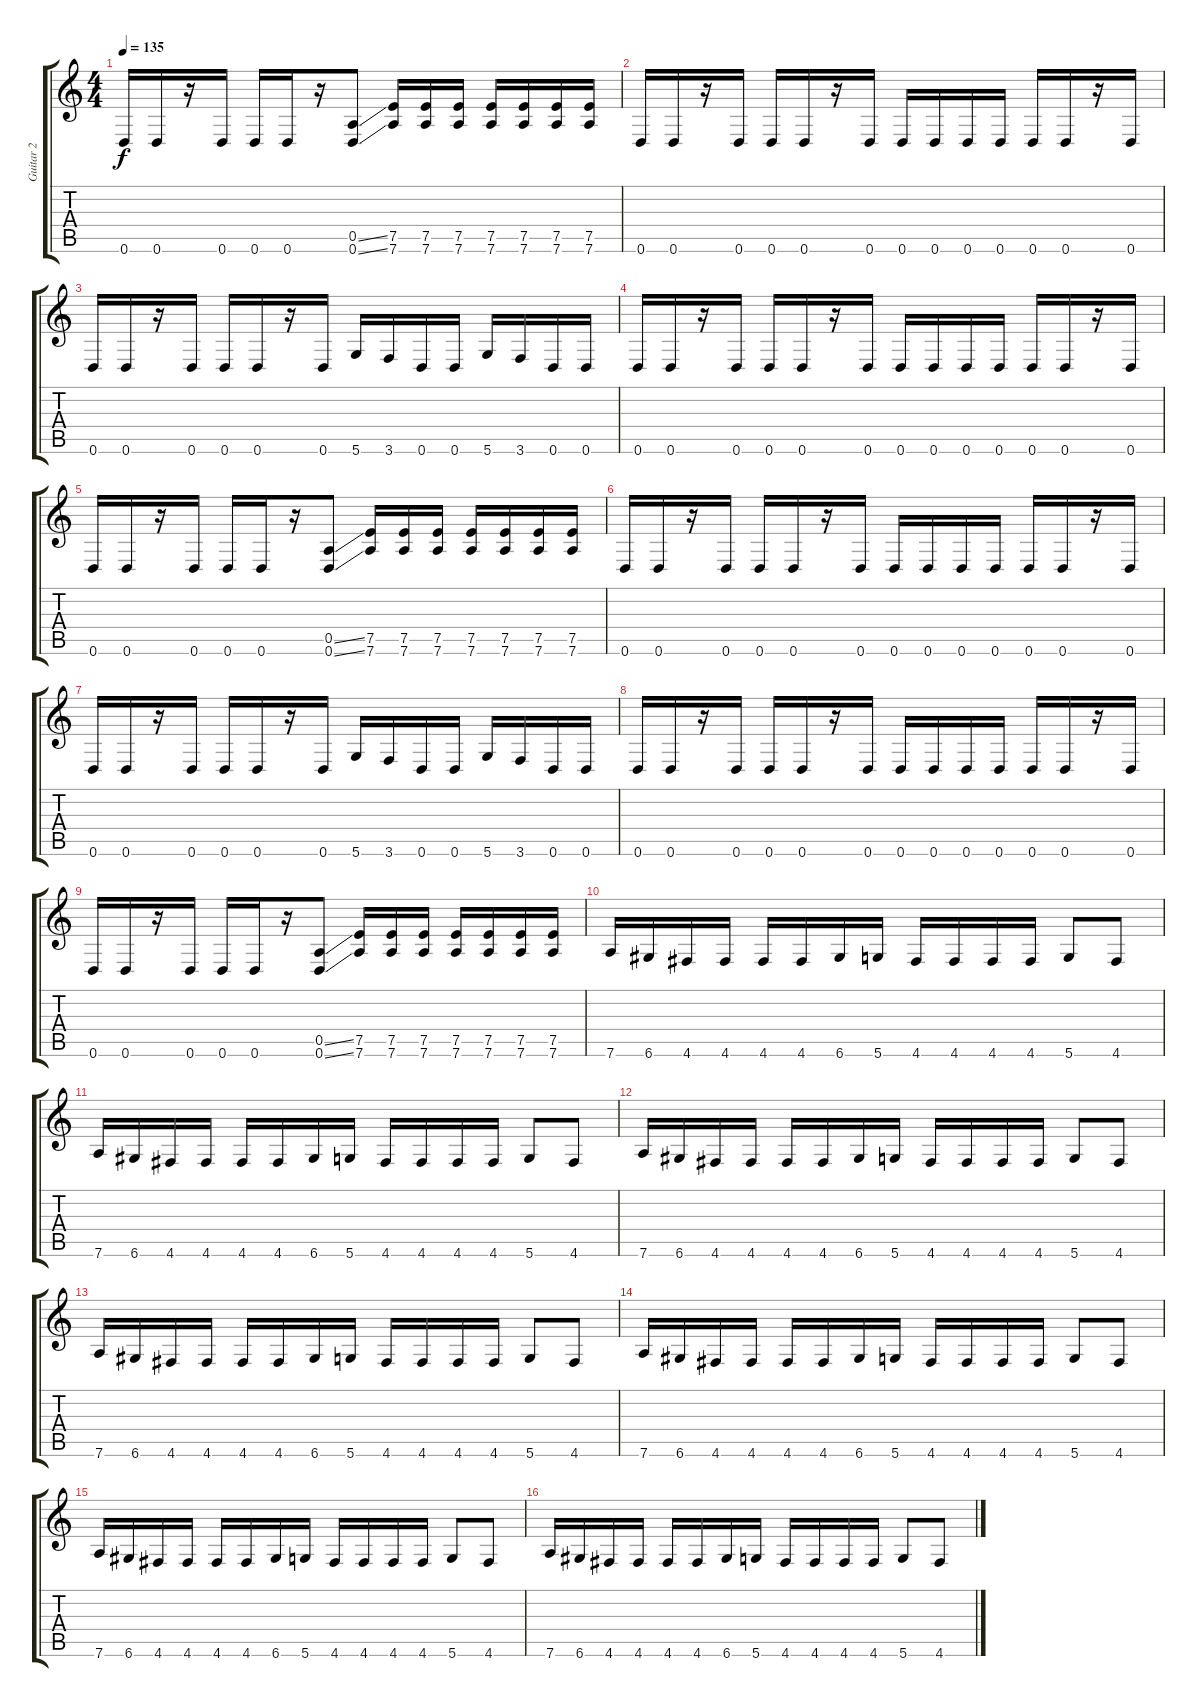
\track ("Guitar 2" "Guitar 2") {instrument distortionguitar}
\staff {score tabs}
\tuning (E4 B3 G3 D3 A2 D2) {hide}
\ts (4 4)
\tempo 135
\clef g2
\ks c
0.6.16{dy f} 0.6.16 r.16 0.6.16 0.6.16 0.6.16 r.16 (0.5{ss} 0.6{ss}).8 (7.5 7.6).16 (7.5 7.6).16 (7.5 7.6).16 (7.5 7.6).16 (7.5 7.6).16 (7.5 7.6).16 (7.5 7.6).16 |
0.6.16 0.6.16 r.16 0.6.16 0.6.16 0.6.16 r.16 0.6.16 0.6.16 0.6.16 0.6.16 0.6.16 0.6.16 0.6.16 r.16 0.6.16 |
0.6.16 0.6.16 r.16 0.6.16 0.6.16 0.6.16 r.16 0.6.16 5.6.16 3.6.16 0.6.16 0.6.16 5.6.16 3.6.16 0.6.16 0.6.16 |
0.6.16 0.6.16 r.16 0.6.16 0.6.16 0.6.16 r.16 0.6.16 0.6.16 0.6.16 0.6.16 0.6.16 0.6.16 0.6.16 r.16 0.6.16 |
0.6.16 0.6.16 r.16 0.6.16 0.6.16 0.6.16 r.16 (0.5{ss} 0.6{ss}).8 (7.5 7.6).16 (7.5 7.6).16 (7.5 7.6).16 (7.5 7.6).16 (7.5 7.6).16 (7.5 7.6).16 (7.5 7.6).16 |
0.6.16 0.6.16 r.16 0.6.16 0.6.16 0.6.16 r.16 0.6.16 0.6.16 0.6.16 0.6.16 0.6.16 0.6.16 0.6.16 r.16 0.6.16 |
0.6.16 0.6.16 r.16 0.6.16 0.6.16 0.6.16 r.16 0.6.16 5.6.16 3.6.16 0.6.16 0.6.16 5.6.16 3.6.16 0.6.16 0.6.16 |
0.6.16 0.6.16 r.16 0.6.16 0.6.16 0.6.16 r.16 0.6.16 0.6.16 0.6.16 0.6.16 0.6.16 0.6.16 0.6.16 r.16 0.6.16 |
0.6.16 0.6.16 r.16 0.6.16 0.6.16 0.6.16 r.16 (0.5{ss} 0.6{ss}).8 (7.5 7.6).16 (7.5 7.6).16 (7.5 7.6).16 (7.5 7.6).16 (7.5 7.6).16 (7.5 7.6).16 (7.5 7.6).16 |
7.6.16 6.6.16 4.6.16 4.6.16 4.6.16 4.6.16 6.6.16 5.6.16 4.6.16 4.6.16 4.6.16 4.6.16 5.6.8 4.6.8 |
7.6.16 6.6.16 4.6.16 4.6.16 4.6.16 4.6.16 6.6.16 5.6.16 4.6.16 4.6.16 4.6.16 4.6.16 5.6.8 4.6.8 |
7.6.16 6.6.16 4.6.16 4.6.16 4.6.16 4.6.16 6.6.16 5.6.16 4.6.16 4.6.16 4.6.16 4.6.16 5.6.8 4.6.8 |
7.6.16 6.6.16 4.6.16 4.6.16 4.6.16 4.6.16 6.6.16 5.6.16 4.6.16 4.6.16 4.6.16 4.6.16 5.6.8 4.6.8 |
7.6.16 6.6.16 4.6.16 4.6.16 4.6.16 4.6.16 6.6.16 5.6.16 4.6.16 4.6.16 4.6.16 4.6.16 5.6.8 4.6.8 |
7.6.16 6.6.16 4.6.16 4.6.16 4.6.16 4.6.16 6.6.16 5.6.16 4.6.16 4.6.16 4.6.16 4.6.16 5.6.8 4.6.8 |
7.6.16 6.6.16 4.6.16 4.6.16 4.6.16 4.6.16 6.6.16 5.6.16 4.6.16 4.6.16 4.6.16 4.6.16 5.6.8 4.6.8
